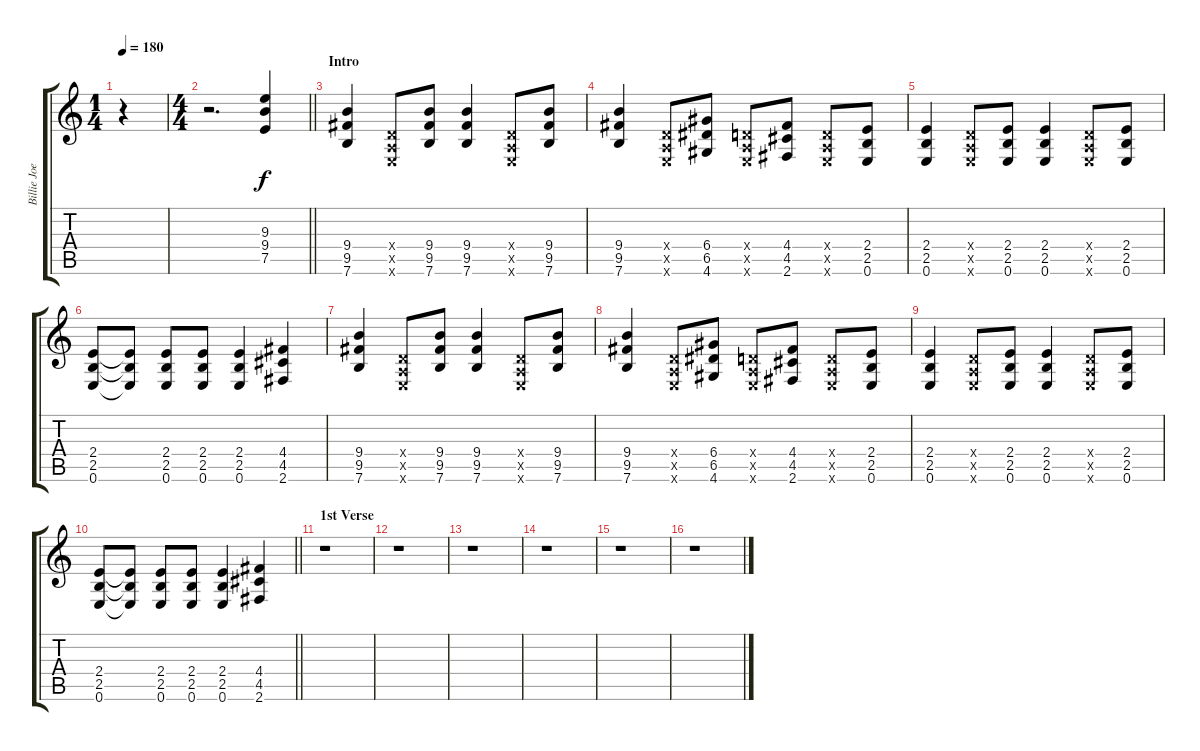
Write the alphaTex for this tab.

\track ("Billie Joe Armstrong (Guitar 2)" "Billie Joe") {instrument overdrivenguitar}
\staff {score tabs}
\tuning (E4 B3 G3 D3 A2 E2) {hide}
\ts (1 4)
\tempo 180
\clef g2
\ks c
r.4{dy f instrument overdrivenguitar} |
\ts (4 4)
\barLineRight lightlight
r.2{d} (9.3 9.4 7.5).4 |
\section ("" "Intro")
(9.4 9.5 7.6).4 (0.4{x} 0.5{x} 0.6{x}).8 (9.4 9.5 7.6).8 (9.4 9.5 7.6).4 (0.4{x} 0.5{x} 0.6{x}).8 (9.4 9.5 7.6).8 |
(9.4 9.5 7.6).4 (0.4{x} 0.5{x} 0.6{x}).8 (6.4 6.5 4.6).8 (0.4{x} 0.5{x} 0.6{x}).8 (4.4 4.5 2.6).8 (0.4{x} 0.5{x} 0.6{x}).8 (2.4 2.5 0.6).8 |
(2.4 2.5 0.6).4 (0.4{x} 0.5{x} 0.6{x}).8 (2.4 2.5 0.6).8 (2.4 2.5 0.6).4 (0.4{x} 0.5{x} 0.6{x}).8 (2.4 2.5 0.6).8 |
(2.4 2.5 0.6).8 (2.4{t} 2.5{t} 0.6{t}).8 (2.4 2.5 0.6).8 (2.4 2.5 0.6).8 (2.4 2.5 0.6).4 (4.4 4.5 2.6).4 |
(9.4 9.5 7.6).4 (0.4{x} 0.5{x} 0.6{x}).8 (9.4 9.5 7.6).8 (9.4 9.5 7.6).4 (0.4{x} 0.5{x} 0.6{x}).8 (9.4 9.5 7.6).8 |
(9.4 9.5 7.6).4 (0.4{x} 0.5{x} 0.6{x}).8 (6.4 6.5 4.6).8 (0.4{x} 0.5{x} 0.6{x}).8 (4.4 4.5 2.6).8 (0.4{x} 0.5{x} 0.6{x}).8 (2.4 2.5 0.6).8 |
(2.4 2.5 0.6).4 (0.4{x} 0.5{x} 0.6{x}).8 (2.4 2.5 0.6).8 (2.4 2.5 0.6).4 (0.4{x} 0.5{x} 0.6{x}).8 (2.4 2.5 0.6).8 |
\barLineRight lightlight
(2.4 2.5 0.6).8 (2.4{t} 2.5{t} 0.6{t}).8 (2.4 2.5 0.6).8 (2.4 2.5 0.6).8 (2.4 2.5 0.6).4 (4.4 4.5 2.6).4 |
\section ("" "1st Verse")
r.1 |
r.1 |
r.1 |
r.1 |
r.1 |
r.1
